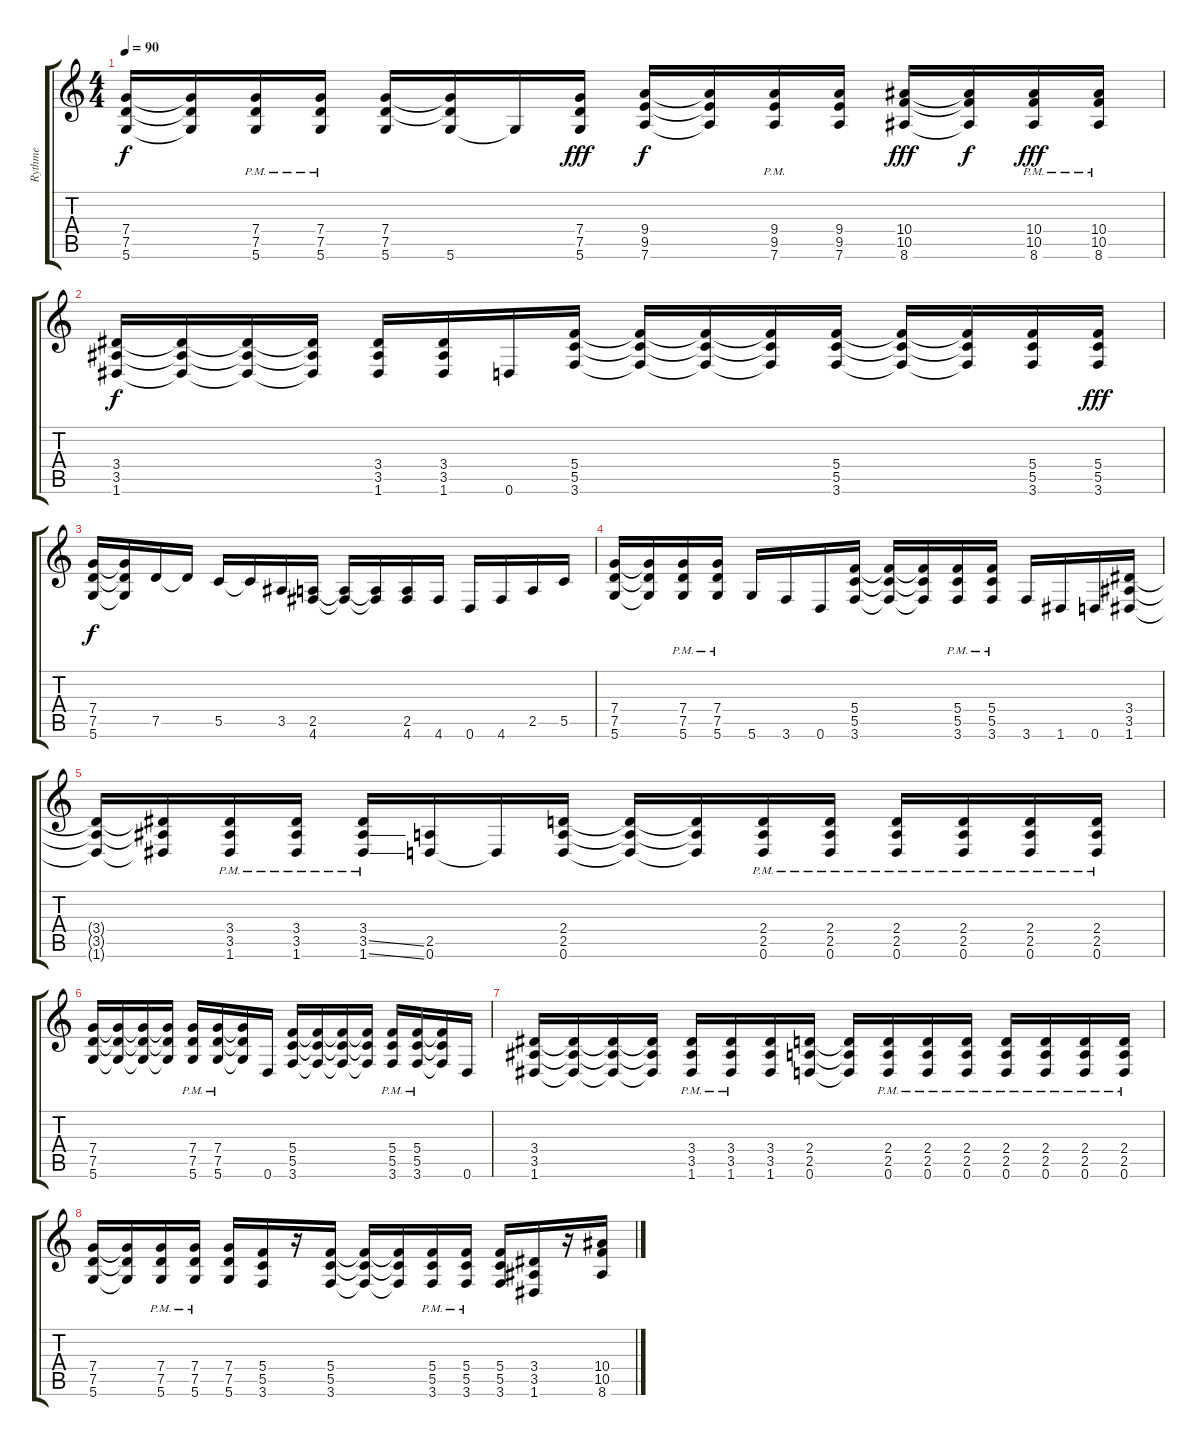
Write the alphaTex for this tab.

\track ("Rythme" "Rythme") {instrument distortionguitar}
\staff {score tabs}
\tuning (D4 A3 F3 C3 G2 D2) {hide}
\ts (4 4)
\tempo 90
\clef g2
\ks c
(7.4 7.5 5.6).16{dy f} (7.4{t} 7.5{t} 5.6{t}).16 (7.4{pm} 7.5{pm} 5.6{pm}).16 (7.4{pm} 7.5{pm} 5.6{pm}).16 (7.4 7.5 5.6).16 (7.4{t} 7.5{t} 5.6).16 5.6{t}.16 (7.4 7.5 5.6).16{dy fff} (9.4 9.5 7.6).16{dy f} (9.4{t} 9.5{t} 7.6{t}).16 (9.4{pm} 9.5{pm} 7.6{pm}).16 (9.4 9.5 7.6).16 (10.4 10.5 8.6).16{dy fff} (10.4{t} 10.5{t} 8.6{t}).16{dy f} (10.4{pm} 10.5{pm} 8.6{pm}).16{dy fff} (10.4{pm} 10.5{pm} 8.6{pm}).16 |
(3.4 3.5 1.6).16{dy f} (3.4{t} 3.5{t} 1.6{t}).16 (3.4{t} 3.5{t} 1.6{t}).16 (3.4{t} 3.5{t} 1.6{t}).16 (3.4 3.5 1.6).16 (3.4 3.5 1.6).16 0.6.16 (5.4 5.5 3.6).16 (5.4{t} 5.5{t} 3.6{t}).16 (5.4{t} 5.5{t} 3.6{t}).16 (5.4{t} 5.5{t} 3.6{t}).16 (5.4 5.5 3.6).16 (5.4{t} 5.5{t} 3.6{t}).16 (5.4{t} 5.5{t} 3.6{t}).16 (5.4 5.5 3.6).16 (5.4 5.5 3.6).16{dy fff} |
(7.4 7.5 5.6).16{dy f} (7.4{t} 7.5{t} 5.6{t}).16 7.5.16 7.5{t}.16 5.5.16 5.5{t}.16 3.5.16 (2.5 4.6).16 (2.5{t} 4.6{t}).16 (2.5{t} 4.6{t}).16 (2.5 4.6).16 4.6.16 0.6.16 4.6.16 2.5.16 5.5.16 |
(7.4 7.5 5.6).16 (7.4{t} 7.5{t} 5.6{t}).16 (7.4{pm} 7.5{pm} 5.6{pm}).16 (7.4{pm} 7.5{pm} 5.6{pm}).16 5.6.16 3.6.16 0.6.16 (5.4 5.5 3.6).16 (5.4{t} 5.5{t} 3.6{t}).16 (5.4{t} 5.5{t} 3.6{t}).16 (5.4{pm} 5.5{pm} 3.6{pm}).16 (5.4{pm} 5.5{pm} 3.6{pm}).16 3.6.16 1.6.16 0.6.16 (3.4 3.5 1.6).16 |
(3.4{t} 3.5{t} 1.6{t}).16 (3.4{t} 3.5{t} 1.6{t}).16 (3.4{pm} 3.5{pm} 1.6{pm}).16 (3.4{pm} 3.5{pm} 1.6{pm}).16 (3.4{pm} 3.5{ss pm} 1.6{ss pm}).16 (2.5 0.6).16 0.6{t}.16 (2.4 2.5 0.6).16 (2.4{t} 2.5{t} 0.6{t}).16 (2.4{t} 2.5{t} 0.6{t}).16 (2.4{pm} 2.5{pm} 0.6{pm}).16 (2.4{pm} 2.5{pm} 0.6{pm}).16 (2.4{pm} 2.5{pm} 0.6{pm}).16 (2.4{pm} 2.5{pm} 0.6{pm}).16 (2.4{pm} 2.5{pm} 0.6{pm}).16 (2.4{pm} 2.5{pm} 0.6{pm}).16 |
(7.4 7.5 5.6).16 (7.4{t} 7.5{t} 5.6{t}).16 (7.4{t} 7.5{t} 5.6{t}).16 (7.4{t} 7.5{t} 5.6{t}).16 (7.4{pm} 7.5{pm} 5.6{pm}).16 (7.4{pm} 7.5{pm} 5.6{pm}).16 (7.4{t} 7.5{t} 5.6{t}).16 0.6.16 (5.4 5.5 3.6).16 (5.4{t} 5.5{t} 3.6{t}).16 (5.4{t} 5.5{t} 3.6{t}).16 (5.4{t} 5.5{t} 3.6{t}).16 (5.4{pm} 5.5{pm} 3.6{pm}).16 (5.4{pm} 5.5{pm} 3.6{pm}).16 (5.4{t} 5.5{t} 3.6{t}).16 0.6.16 |
(3.4 3.5 1.6).16 (3.4{t} 3.5{t} 1.6{t}).16 (3.4{t} 3.5{t} 1.6{t}).16 (3.4{t} 3.5{t} 1.6{t}).16 (3.4{pm} 3.5{pm} 1.6{pm}).16 (3.4{pm} 3.5{pm} 1.6{pm}).16 (3.4 3.5 1.6).16 (2.4 2.5 0.6).16 (2.4{t} 2.5{t} 0.6{t}).16 (2.4{pm} 2.5{pm} 0.6{pm}).16 (2.4{pm} 2.5{pm} 0.6{pm}).16 (2.4{pm} 2.5{pm} 0.6{pm}).16 (2.4{pm} 2.5{pm} 0.6{pm}).16 (2.4{pm} 2.5{pm} 0.6{pm}).16 (2.4{pm} 2.5{pm} 0.6{pm}).16 (2.4{pm} 2.5{pm} 0.6{pm}).16 |
(7.4 7.5 5.6).16 (7.4{t} 7.5{t} 5.6{t}).16 (7.4{pm} 7.5{pm} 5.6{pm}).16 (7.4{pm} 7.5{pm} 5.6{pm}).16 (7.4 7.5 5.6).16 (5.4 5.5 3.6).16 r.16 (5.4 5.5 3.6).16 (5.4{t} 5.5{t} 3.6{t}).16 (5.4{t} 5.5{t} 3.6{t}).16 (5.4{pm} 5.5{pm} 3.6{pm}).16 (5.4{pm} 5.5{pm} 3.6{pm}).16 (5.4 5.5 3.6).16 (3.4 3.5 1.6).16 r.16 (10.4 10.5 8.6).16
